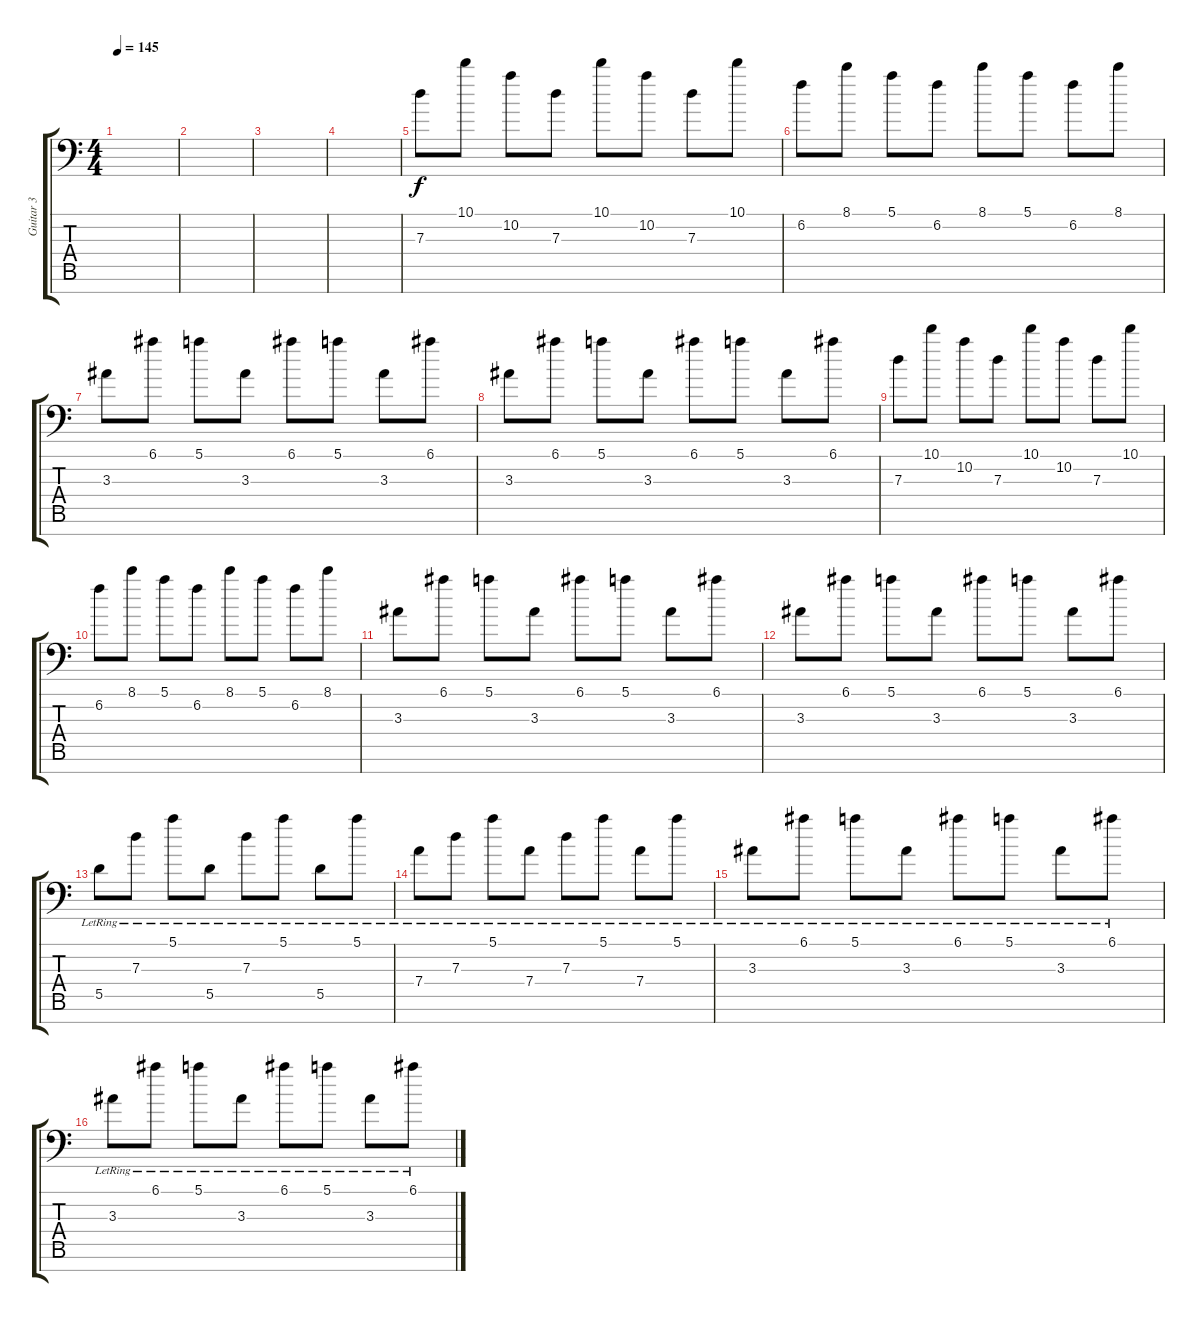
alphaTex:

\track ("Guitar 3" "Guitar 3") {instrument distortionguitar}
\staff {score tabs}
\tuning (E4 B3 G3 D3 A2 E2 A1) {hide}
\ts (4 4)
\tempo 145
\clef f4
\ks c
|
|
|
|
7.3.8{volume 13 instrument distortionguitar} 10.1.8 10.2.8 7.3.8 10.1.8 10.2.8 7.3.8 10.1.8 |
6.2.8 8.1.8 5.1.8 6.2.8 8.1.8 5.1.8 6.2.8 8.1.8 |
3.3.8 6.1.8 5.1.8 3.3.8 6.1.8 5.1.8 3.3.8 6.1.8 |
3.3.8 6.1.8 5.1.8 3.3.8 6.1.8 5.1.8 3.3.8 6.1.8 |
7.3.8{instrument distortionguitar} 10.1.8 10.2.8 7.3.8 10.1.8 10.2.8 7.3.8 10.1.8 |
6.2.8 8.1.8 5.1.8 6.2.8 8.1.8 5.1.8 6.2.8 8.1.8 |
3.3.8 6.1.8 5.1.8 3.3.8 6.1.8 5.1.8 3.3.8 6.1.8 |
3.3.8 6.1.8 5.1.8 3.3.8 6.1.8 5.1.8 3.3.8 6.1.8 |
\section ("" "")
5.5{lr}.8{volume 16 instrument harpsichord} 7.3{lr}.8 5.1{lr}.8 5.5{lr}.8 7.3{lr}.8 5.1{lr}.8 5.5{lr}.8 5.1{lr}.8 |
7.4{lr}.8 7.3{lr}.8 5.1{lr}.8 7.4{lr}.8 7.3{lr}.8 5.1{lr}.8 7.4{lr}.8 5.1{lr}.8 |
3.3{lr}.8 6.1{lr}.8 5.1{lr}.8 3.3{lr}.8 6.1{lr}.8 5.1{lr}.8 3.3{lr}.8 6.1{lr}.8 |
3.3{lr}.8 6.1{lr}.8 5.1{lr}.8 3.3{lr}.8 6.1{lr}.8 5.1{lr}.8 3.3{lr}.8 6.1{lr}.8
